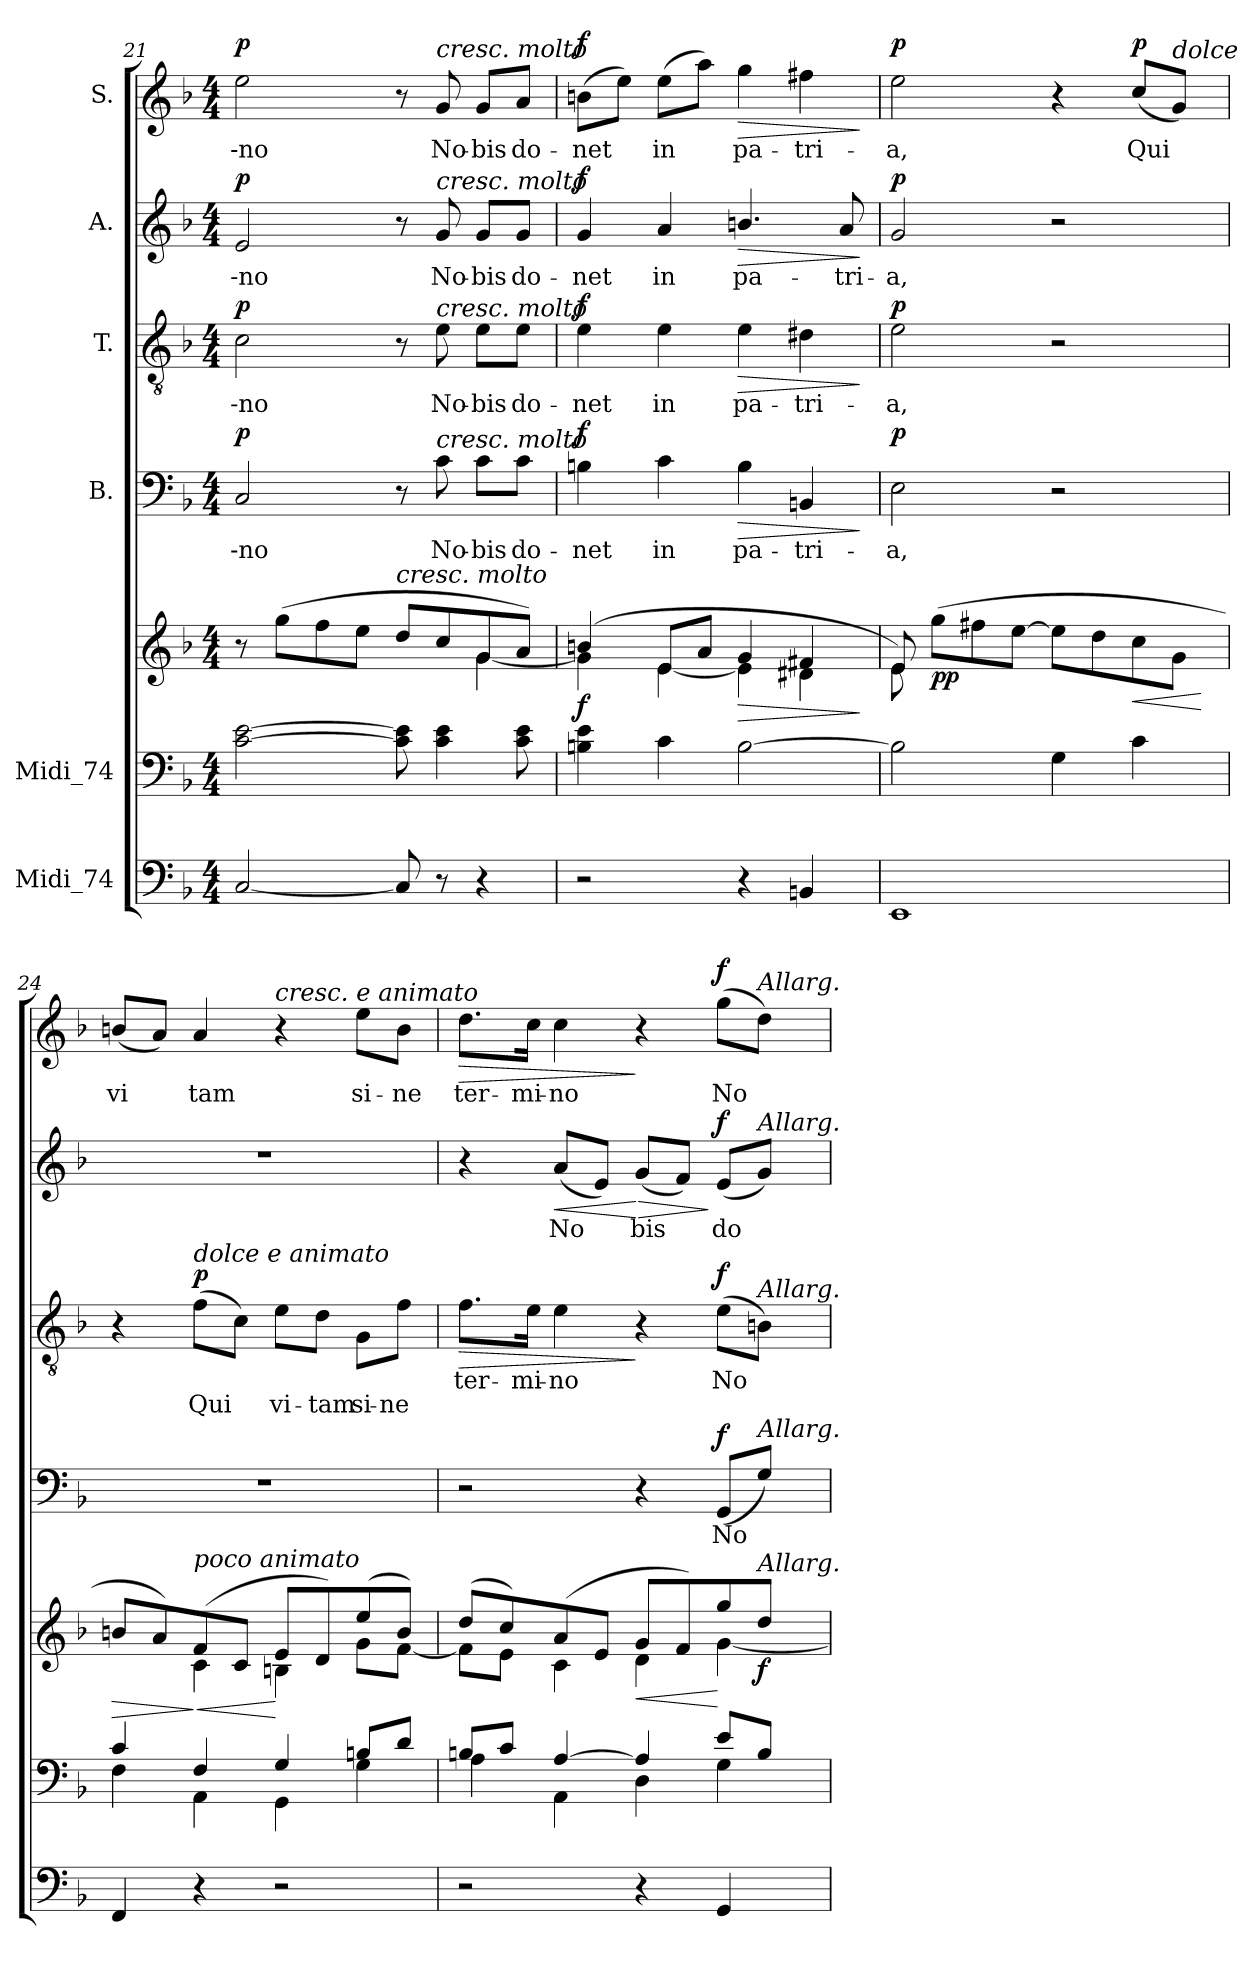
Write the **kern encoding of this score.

**kern	**kern	**kern	**dynam	**kern	**text	**dynam	**kern	**text	**text	**dynam	**kern	**text	**dynam	**kern	**text	**dynam
*part6	*part5	*part5	*part5	*part4	*part4	*part4	*part3	*part3	*part3	*part3	*part2	*part2	*part2	*part1	*part1	*part1
*staff7	*staff6	*staff5	*staff5/6	*staff4	*staff4	*staff4	*staff3	*staff3	*staff3	*staff3	*staff2	*staff2	*staff2	*staff1	*staff1	*staff1
*I"Midi_74	*I"Midi_74	*	*	*I"B.	*	*	*I"T.	*	*	*	*I"A.	*	*	*I"S.	*	*
!!LO:PB:g=z
*clefF4	*clefF4	*clefG2	*	*clefF4	*	*	*clefGv2	*	*	*	*clefG2	*	*	*clefG2	*	*
*k[b-]	*k[b-]	*k[b-]	*	*k[b-]	*	*	*k[b-]	*	*	*	*k[b-]	*	*	*k[b-]	*	*
*F:	*F:	*F:	*	*F:	*	*	*F:	*	*	*	*F:	*	*	*F:	*	*
*M4/4	*M4/4	*M4/4	*	*M4/4	*	*	*M4/4	*	*	*	*M4/4	*	*	*M4/4	*	*
=21	=21	=21	=21	=21	=21	=21	=21	=21	=21	=21	=21	=21	=21	=21	=21	=21
*	*^	*^	*	*	*	*	*	*	*	*	*	*	*	*	*	*
!	!	!	!	!	!	!	!LO:LY:b	!LO:DY:b	!	!LO:LY:b	!	!LO:DY:b	!	!LO:LY:b	!LO:DY:b	!	!LO:LY:b	!LO:DY:b
[2C/	[2c\ [2e\	1ryy	8r	2ryy	.	2C/	--no	p	2c\	--no	.	p	2e/	--no	p	2ee\	--no	p
.	.	.	(>8gg\L	.	.	.	.	.	.	.	.	.	.	.	.	.	.	.
.	.	.	8ff\	.	.	.	.	.	.	.	.	.	.	.	.	.	.	.
.	.	.	8ee\J	.	.	.	.	.	.	.	.	.	.	.	.	.	.	.
!	!	!	!LO:TX:a:i:t=cresc. molto	!	!	!	!	!	!	!	!	!	!	!	!	!	!	!
8C/]	8c\] 8e\]	.	8dd/L	4ryy	.	8r	.	.	8r	.	.	.	8r	.	.	8r	.	.
!	!	!	!	!	!	!	!	!	!	!	!	!	!	!	!	!LO:TX:a:i:t=cresc. molto	!	!
!	!	!	!	!	!	!	!	!	!	!	!	!	!LO:TX:a:i:t=cresc. molto	!	!	!	!	!
!	!	!	!	!	!	!	!	!	!LO:TX:a:i:t=cresc. molto	!	!	!	!	!	!	!	!	!
!	!	!	!	!	!	!LO:TX:a:i:t=cresc. molto	!	!	!	!	!	!	!	!	!	!	!	!
!	!	!	!	!	!	!	!LO:LY:b	!	!	!LO:LY:b	!	!	!	!LO:LY:b	!	!	!LO:LY:b	!
8r	4c\ 4e\	.	8cc/	.	.	8c\	No-	.	8e\	No-	.	.	8g/	No-	.	8g/	No-	.
!	!	!	!	!	!	!	!LO:LY:b	!	!	!LO:LY:b	!	!	!	!LO:LY:b	!	!	!LO:LY:b	!
4r	.	.	8g/	[4g\	.	8c\L	-bis	.	8e\L	-bis	.	.	8g/L	-bis	.	8g/L	-bis	.
!	!	!	!	!	!	!	!LO:LY:b	!	!	!LO:LY:b	!	!	!	!LO:LY:b	!	!	!LO:LY:b	!
.	8c\ 8e\	.	8a/J)	.	.	8c\J	do-	.	8e\J	do-	.	.	8g/J	do-	.	8a/J	do-	.
=22	=22	=22	=22	=22	=22	=22	=22	=22	=22	=22	=22	=22	=22	=22	=22	=22	=22	=22
!	!	!	!	!	!LO:DY:b	!	!LO:LY:b	!LO:DY:b	!	!LO:LY:b	!	!LO:DY:b	!	!LO:LY:b	!LO:DY:b	!	!LO:LY:b	!LO:DY:b
2r	4Bn\ 4e\	1ryy	(>4bn/	4g\]	f	4Bn\	-net	f	4e\	-net	.	f	4g/	-net	f	(>8bn\L	-net	f
.	.	.	.	.	.	.	.	.	.	.	.	.	.	.	.	8ee\J)	.	.
!	!	!	!	!	!	!	!LO:LY:b	!	!	!LO:LY:b	!	!	!	!LO:LY:b	!	!	!LO:LY:b	!
.	4c\	.	8e/L	[4e\	.	4c\	in	.	4e\	in	.	.	4a/	in	.	(>8ee\L	in	.
.	.	.	8a/J	.	.	.	.	.	.	.	.	.	.	.	.	8aa\J)	.	.
!	!	!	!	!	!LO:HP:b	!	!LO:LY:b	!LO:HP:b	!	!LO:LY:b	!	!LO:HP:b	!	!LO:LY:b	!LO:HP:b	!	!LO:LY:b	!LO:HP:b
4r	[2B\	.	4g/	4e\]	>	4B\	pa-	>	4e\	pa-	.	>	4.bn/	pa-	>	4gg\	pa-	>
!	!	!	!	!	!	!	!LO:LY:b	!	!	!LO:LY:b	!	!	!	!	!	!	!LO:LY:b	!
4BBn/	.	.	4f#X/	4d#X\	.	4BBn/	-tri-	.	4d#X\	-tri-	.	.	.	.	.	4ff#X\	-tri-	.
!	!	!	!	!	!	!	!	!	!	!	!	!	!	!LO:LY:b	!	!	!	!
.	.	.	.	.	.	.	.	.	.	.	.	.	8a/	-tri-	.	.	.	.
*	*v	*v	*	*	*	*	*	*	*	*	*	*	*	*	*	*	*	*
*	*	*v	*v	*	*	*	*	*	*	*	*	*	*	*	*	*	*
.	.	.	]	.	.	]	.	.	.	]	.	.	]	.	.	]
=23	=23	=23	=23	=23	=23	=23	=23	=23	=23	=23	=23	=23	=23	=23	=23	=23
*	*^	*^	*	*	*	*	*	*	*	*	*	*	*	*	*	*
!	!	!	!	!	!	!	!LO:LY:b	!LO:DY:b	!	!LO:LY:b	!	!LO:DY:b	!	!LO:LY:b	!LO:DY:b	!	!LO:LY:b	!LO:DY:b
1EE	2B\]	1ryy	8e/)	8e\	.	2E\	-a,	p	2e\	-a,	.	p	2g/	-a,	p	2ee\	-a,	p
!	!	!	!	!	!LO:DY:b	!	!	!	!	!	!	!	!	!	!	!	!	!
.	.	.	(>8gg\L	8ryy	pp	.	.	.	.	.	.	.	.	.	.	.	.	.
.	.	.	8ff#X\	4ryy	.	.	.	.	.	.	.	.	.	.	.	.	.	.
.	.	.	[8ee\J	.	.	.	.	.	.	.	.	.	.	.	.	.	.	.
.	4G\	.	8ee\L]	2ryy	.	2r	.	.	2r	.	.	.	2r	.	.	4r	.	.
.	.	.	8dd\	.	.	.	.	.	.	.	.	.	.	.	.	.	.	.
!	!	!	!	!	!LO:HP:b	!	!	!	!	!	!	!	!	!	!	!	!LO:LY:b	!LO:DY:b
.	4c\	.	8cc\	.	<	.	.	.	.	.	.	.	.	.	.	(<8cc/L	Qui	p
!	!	!	!	!	!	!	!	!	!	!	!	!	!	!	!	!LO:TX:a:i:t=dolce	!	!
.	.	.	8g\J	.	.	.	.	.	.	.	.	.	.	.	.	8g/J)	.	.
*	*v	*v	*	*	*	*	*	*	*	*	*	*	*	*	*	*	*	*
*	*	*v	*v	*	*	*	*	*	*	*	*	*	*	*	*	*	*
.	.	.	[	.	.	.	.	.	.	.	.	.	.	.	.	.
=24	=24	=24	=24	=24	=24	=24	=24	=24	=24	=24	=24	=24	=24	=24	=24	=24
*	*^	*	*	*	*	*	*	*	*	*	*	*	*	*	*	*
!	!	!	!	!LO:HP:b	!	!	!	!	!	!	!	!	!	!	!	!LO:LY:b	!
*	*	*	*^	*	*	*	*	*	*	*	*	*	*	*	*	*	*
4FF/	4c/	4F\	8bn/L	4ryy	>	1r	.	.	4r	.	.	.	1r	.	.	(<8bn/L	vi	.
.	.	.	8a/)	.	.	.	.	.	.	.	.	.	.	.	.	8a/J)	.	.
!	!	!	!	!	!	!	!	!	!LO:TX:a:i:t=dolce e animato	!	!	!	!	!	!	!	!	!
!	!	!	!LO:TX:a:i:t=poco animato	!	!	!	!	!	!	!	!	!	!	!	!	!	!	!
!	!	!	!	!	!LO:HP:n=1:b	!	!	!	!	!	!LO:LY:b	!LO:DY:b	!	!	!	!	!LO:LY:b	!
4r	4F/	4AA\	(>8f/	4c\	] <	.	.	.	(>8f\L	.	Qui	p	.	.	.	4a/	tam	.
.	.	.	8c/J	.	.	.	.	.	8c\J)	.	.	.	.	.	.	.	.	.
!	!	!	!	!	!	!	!	!	!	!	!	!	!	!	!	!LO:TX:a:i:t=cresc. e animato	!	!
!	!	!	!	!	!	!	!	!	!	!	!LO:LY:b	!	!	!	!	!	!	!
2r	4G/	4GG\	8e/L	4Bn\	[	.	.	.	8e\L	.	vi-	.	.	.	.	4r	.	.
!	!	!	!	!	!	!	!	!	!	!	!LO:LY:b	!	!	!	!	!	!	!
.	.	.	8d/)	.	.	.	.	.	8d\J	.	-tam	.	.	.	.	.	.	.
!	!	!	!	!	!	!	!	!	!	!	!LO:LY:b	!	!	!	!	!	!LO:LY:b	!
.	8Bn/L	4G\	(>8ee/	8g\L	.	.	.	.	8G\L	.	si-	.	.	.	.	8ee\L	si-	.
!	!	!	!	!	!	!	!	!	!	!	!LO:LY:b	!	!	!	!	!	!LO:LY:b	!
.	8d/J	.	8b/J)	[8f\J	.	.	.	.	8f\J	.	-ne	.	.	.	.	8b\J	-ne	.
!!LO:PB:g=z
=25	=25	=25	=25	=25	=25	=25	=25	=25	=25	=25	=25	=25	=25	=25	=25	=25	=25	=25
!	!	!	!	!	!	!	!	!	!	!LO:LY:b	!	!LO:HP:b	!	!	!	!	!LO:LY:b	!LO:HP:b
2r	8Bn/L	4A\	(>8dd/L	8f\L]	.	2r	.	.	8.f\L	ter-	.	>	4r	.	.	8.dd\L	ter-	>
.	8c/J	.	8cc/)	8e\J	.	.	.	.	.	.	.	.	.	.	.	.	.	.
!	!	!	!	!	!	!	!	!	!	!LO:LY:b	!	!	!	!	!	!	!LO:LY:b	!
.	.	.	.	.	.	.	.	.	16e\Jk	-mi-	.	.	.	.	.	16cc\Jk	-mi-	.
!	!	!	!	!	!	!	!	!	!	!LO:LY:b	!	!	!	!LO:LY:b	!LO:HP:b	!	!LO:LY:b	!
.	[4A/	4AA\	(>8a/	4c\	.	.	.	.	4e\	-no	.	.	(<8a/L	No	<	4cc\	-no	.
.	.	.	8e/J	.	.	.	.	.	.	.	.	.	8e/J)	.	.	.	.	.
!	!	!	!	!	!LO:HP:b	!	!	!	!	!	!	!	!	!LO:LY:b	!LO:HP:n=1:b	!	!	!
4r	4A/]	4D\	8g/L	4d\	<	4r	.	.	4r	.	.	]	(<8g/L	bis	[ >	4r	.	]
.	.	.	8f/)	.	.	.	.	.	.	.	.	.	8f/J)	.	.	.	.	.
!	!	!	!	!	!	!	!LO:LY:b	!LO:DY:b	!	!LO:LY:b	!	!LO:DY:b	!	!LO:LY:b	!LO:DY:n=1:b	!	!LO:LY:b	!LO:DY:b
4GG/	8e/L	4G\	8gg/	[4g\	[	(<8GG/L	No	f	(>8e\L	No	.	f	(<8e/L	do	] f	(>8gg\L	No	f
!	!	!	!	!	!	!	!	!	!	!	!	!	!	!	!	!LO:TX:a:i:t=Allarg.	!	!
!	!	!	!	!	!	!	!	!	!	!	!	!	!LO:TX:a:i:t=Allarg.	!	!	!	!	!
!	!	!	!	!	!	!	!	!	!LO:TX:a:i:t=Allarg.	!	!	!	!	!	!	!	!	!
!	!	!	!	!	!	!LO:TX:a:i:t=Allarg.	!	!	!	!	!	!	!	!	!	!	!	!
!	!	!	!LO:TX:a:i:t=Allarg.	!	!	!	!	!	!	!	!	!	!	!	!	!	!	!
!	!	!	!	!	!LO:DY:b	!	!	!	!	!	!	!	!	!	!	!	!	!
.	8B/J	.	8dd/J	.	f	8G/J)	.	.	8Bn\J)	.	.	.	8g/J)	.	.	8dd\J)	.	.
*	*v	*v	*	*	*	*	*	*	*	*	*	*	*	*	*	*	*	*
*	*	*v	*v	*	*	*	*	*	*	*	*	*	*	*	*	*	*
=	=	=	=	=	=	=	=	=	=	=	=	=	=	=	=	=
*-	*-	*-	*-	*-	*-	*-	*-	*-	*-	*-	*-	*-	*-	*-	*-	*-
